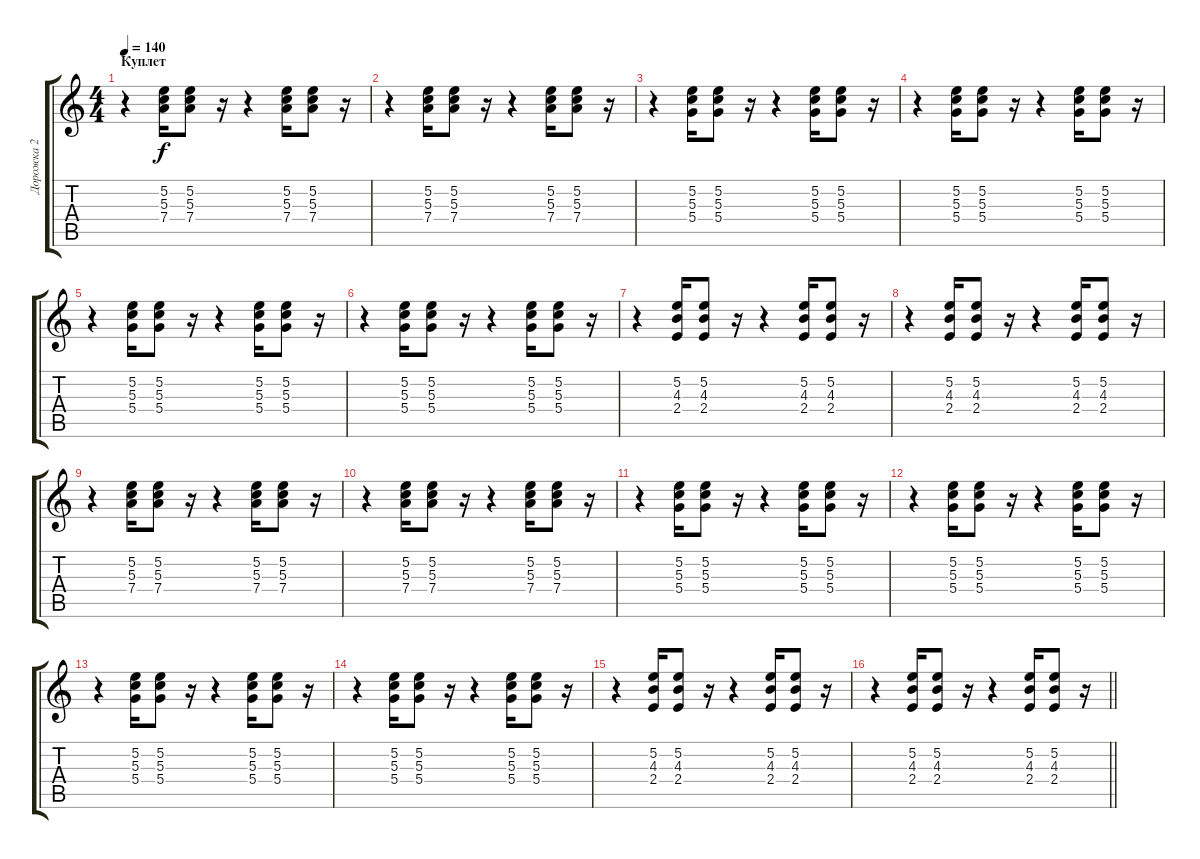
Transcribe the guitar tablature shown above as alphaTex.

\track ("Дорожка 2" "Дорожка 2") {instrument acousticguitarsteel}
\staff {score tabs}
\tuning (E4 B3 G3 D3 A2 E2) {hide}
\ts (4 4)
\section ("" "Куплет ")
\tempo 140
\clef g2
\ks c
r.4{dy f volume 8 instrument overdrivenguitar} (5.2 5.3 7.4).16 (5.2 5.3 7.4).8 r.16 r.4 (5.2 5.3 7.4).16 (5.2 5.3 7.4).8 r.16 |
r.4 (5.2 5.3 7.4).16 (5.2 5.3 7.4).8 r.16 r.4 (5.2 5.3 7.4).16 (5.2 5.3 7.4).8 r.16 |
r.4 (5.2 5.3 5.4).16 (5.2 5.3 5.4).8 r.16 r.4 (5.2 5.3 5.4).16 (5.2 5.3 5.4).8 r.16 |
r.4 (5.2 5.3 5.4).16 (5.2 5.3 5.4).8 r.16 r.4 (5.2 5.3 5.4).16 (5.2 5.3 5.4).8 r.16 |
r.4 (5.2 5.3 5.4).16 (5.2 5.3 5.4).8 r.16 r.4 (5.2 5.3 5.4).16 (5.2 5.3 5.4).8 r.16 |
r.4 (5.2 5.3 5.4).16 (5.2 5.3 5.4).8 r.16 r.4 (5.2 5.3 5.4).16 (5.2 5.3 5.4).8 r.16 |
r.4 (5.2 4.3 2.4).16 (5.2 4.3 2.4).8 r.16 r.4 (5.2 4.3 2.4).16 (5.2 4.3 2.4).8 r.16 |
r.4 (5.2 4.3 2.4).16 (5.2 4.3 2.4).8 r.16 r.4 (5.2 4.3 2.4).16 (5.2 4.3 2.4).8 r.16 |
r.4{volume 8} (5.2 5.3 7.4).16 (5.2 5.3 7.4).8 r.16 r.4 (5.2 5.3 7.4).16 (5.2 5.3 7.4).8 r.16 |
r.4 (5.2 5.3 7.4).16 (5.2 5.3 7.4).8 r.16 r.4 (5.2 5.3 7.4).16 (5.2 5.3 7.4).8 r.16 |
r.4 (5.2 5.3 5.4).16 (5.2 5.3 5.4).8 r.16 r.4 (5.2 5.3 5.4).16 (5.2 5.3 5.4).8 r.16 |
r.4 (5.2 5.3 5.4).16 (5.2 5.3 5.4).8 r.16 r.4 (5.2 5.3 5.4).16 (5.2 5.3 5.4).8 r.16 |
r.4 (5.2 5.3 5.4).16 (5.2 5.3 5.4).8 r.16 r.4 (5.2 5.3 5.4).16 (5.2 5.3 5.4).8 r.16 |
r.4 (5.2 5.3 5.4).16 (5.2 5.3 5.4).8 r.16 r.4 (5.2 5.3 5.4).16 (5.2 5.3 5.4).8 r.16 |
r.4 (5.2 4.3 2.4).16 (5.2 4.3 2.4).8 r.16 r.4 (5.2 4.3 2.4).16 (5.2 4.3 2.4).8 r.16 |
\barLineRight lightlight
r.4 (5.2 4.3 2.4).16 (5.2 4.3 2.4).8 r.16 r.4 (5.2 4.3 2.4).16 (5.2 4.3 2.4).8 r.16
